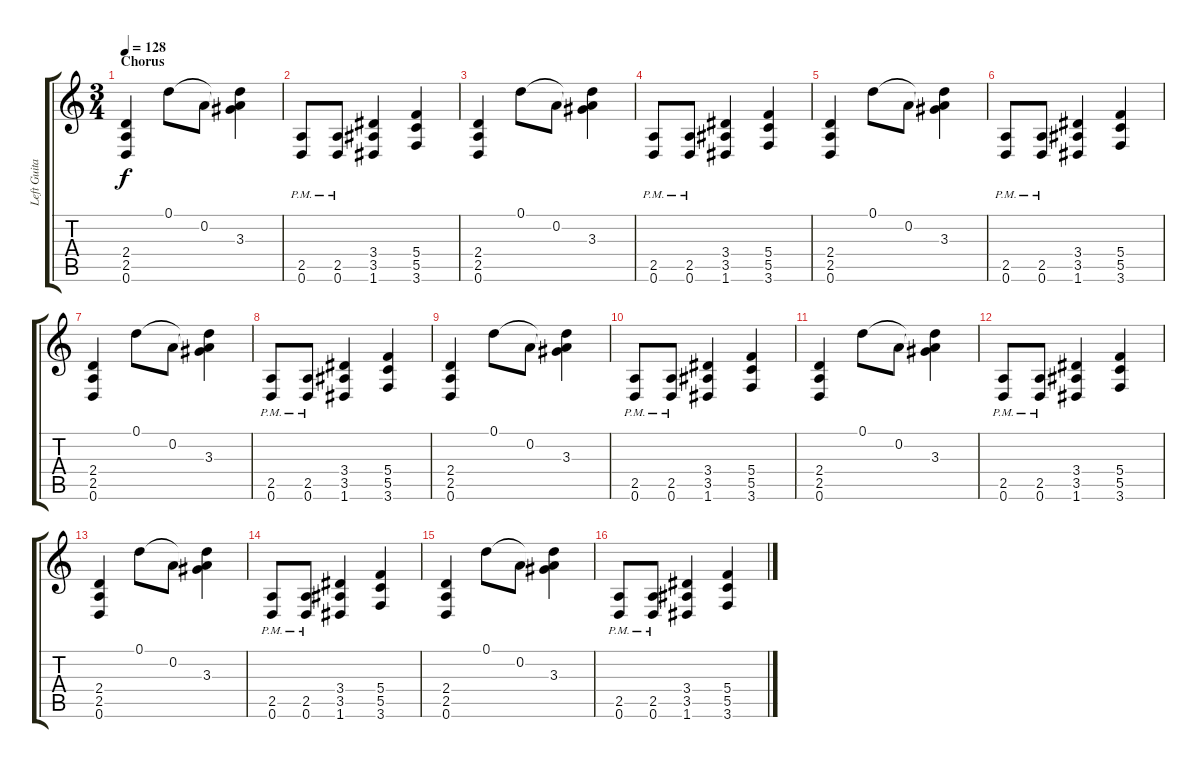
\track ("Left Guitar" "Left Guita") {instrument distortionguitar}
\staff {score tabs}
\tuning (D4 A3 F3 C3 G2 D2) {hide}
\ts (3 4)
\section ("" "Chorus")
\tempo 128
\clef g2
\ks c
(2.4 2.5 0.6).4{dy f} 0.1.8 0.2.8 (0.1{t} 0.2{t} 3.3).4 |
(2.5{pm} 0.6{pm}).8 (2.5{pm} 0.6{pm}).8 (3.4 3.5 1.6).4 (5.4 5.5 3.6).4 |
(2.4 2.5 0.6).4 0.1.8 0.2.8 (0.1{t} 0.2{t} 3.3).4 |
(2.5{pm} 0.6{pm}).8 (2.5{pm} 0.6{pm}).8 (3.4 3.5 1.6).4 (5.4 5.5 3.6).4 |
(2.4 2.5 0.6).4 0.1.8 0.2.8 (0.1{t} 0.2{t} 3.3).4 |
(2.5{pm} 0.6{pm}).8 (2.5{pm} 0.6{pm}).8 (3.4 3.5 1.6).4 (5.4 5.5 3.6).4 |
(2.4 2.5 0.6).4 0.1.8 0.2.8 (0.1{t} 0.2{t} 3.3).4 |
(2.5{pm} 0.6{pm}).8 (2.5{pm} 0.6{pm}).8 (3.4 3.5 1.6).4 (5.4 5.5 3.6).4 |
(2.4 2.5 0.6).4 0.1.8 0.2.8 (0.1{t} 0.2{t} 3.3).4 |
(2.5{pm} 0.6{pm}).8 (2.5{pm} 0.6{pm}).8 (3.4 3.5 1.6).4 (5.4 5.5 3.6).4 |
(2.4 2.5 0.6).4 0.1.8 0.2.8 (0.1{t} 0.2{t} 3.3).4 |
(2.5{pm} 0.6{pm}).8 (2.5{pm} 0.6{pm}).8 (3.4 3.5 1.6).4 (5.4 5.5 3.6).4 |
(2.4 2.5 0.6).4 0.1.8 0.2.8 (0.1{t} 0.2{t} 3.3).4 |
(2.5{pm} 0.6{pm}).8 (2.5{pm} 0.6{pm}).8 (3.4 3.5 1.6).4 (5.4 5.5 3.6).4 |
(2.4 2.5 0.6).4 0.1.8 0.2.8 (0.1{t} 0.2{t} 3.3).4 |
(2.5{pm} 0.6{pm}).8 (2.5{pm} 0.6{pm}).8 (3.4 3.5 1.6).4 (5.4 5.5 3.6).4
